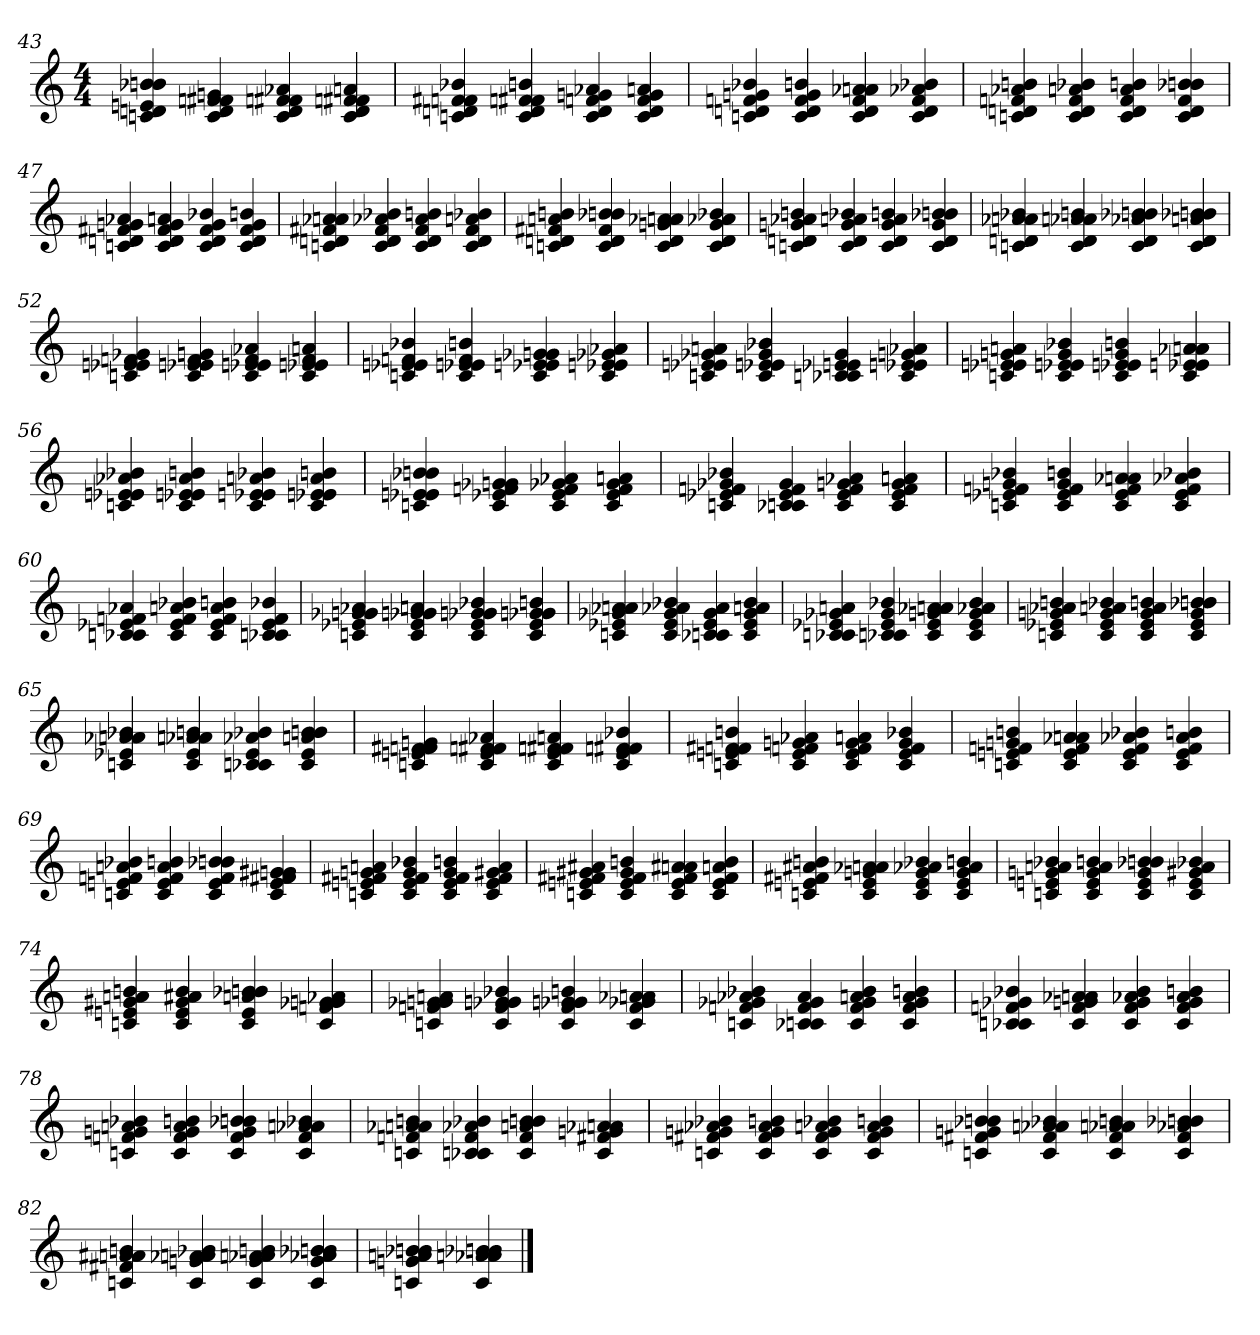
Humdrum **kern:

**kern
*part1
*staff1
!!LO:LB:g=z
*clefG2
*k[]
*M4/4
=43
4cn/ 4dn/ 4en/ 4b-X/ 4bn/
4c/ 4d/ 4fn/ 4f#X/ 4gn/
4c/ 4d/ 4fn/ 4f#X/ 4a-X/
4c/ 4d/ 4fn/ 4f#X/ 4an/
=44
4cn/ 4dn/ 4fn/ 4f#X/ 4b-X/
4c/ 4d/ 4fn/ 4f#X/ 4bn/
4c/ 4d/ 4fn/ 4gn/ 4a-X/
4c/ 4d/ 4f/ 4g/ 4an/
=45
4cn/ 4dn/ 4fn/ 4gn/ 4b-X/
4c/ 4d/ 4f/ 4g/ 4bn/
4c/ 4d/ 4f/ 4a-X/ 4an/
4c/ 4d/ 4f/ 4a-X/ 4b-X/
!!LO:LB:g=z
=46
4cn/ 4dn/ 4fn/ 4a-X/ 4bn/
4c/ 4d/ 4f/ 4an/ 4b-X/
4c/ 4d/ 4f/ 4a/ 4bn/
4c/ 4d/ 4f/ 4b-X/ 4bn/
=47
4cn/ 4dn/ 4f#X/ 4gn/ 4a-X/
4c/ 4d/ 4f#/ 4g/ 4an/
4c/ 4d/ 4f#/ 4g/ 4b-X/
4c/ 4d/ 4f#/ 4g/ 4bn/
=48
4cn/ 4dn/ 4f#X/ 4a-X/ 4an/
4c/ 4d/ 4f#/ 4a-X/ 4b-X/
4c/ 4d/ 4f#/ 4a-/ 4bn/
4c/ 4d/ 4f#/ 4an/ 4b-X/
!!LO:LB:g=z
=49
4cn/ 4dn/ 4f#X/ 4an/ 4bn/
4c/ 4d/ 4f#/ 4b-X/ 4bn/
4c/ 4d/ 4gn/ 4a-X/ 4an/
4c/ 4d/ 4g/ 4a-X/ 4b-X/
=50
4cn/ 4dn/ 4gn/ 4a-X/ 4bn/
4c/ 4d/ 4g/ 4an/ 4b-X/
4c/ 4d/ 4g/ 4a/ 4bn/
4c/ 4d/ 4g/ 4b-X/ 4bn/
=51
4cn/ 4dn/ 4a-X/ 4an/ 4b-X/
4c/ 4d/ 4a-X/ 4an/ 4bn/
4c/ 4d/ 4a-X/ 4b-X/ 4bn/
4c/ 4d/ 4an/ 4b-X/ 4bn/
!!LO:LB:g=z
=52
4cn/ 4e-X/ 4en/ 4fn/ 4g-X/
4c/ 4e-X/ 4en/ 4f/ 4gn/
4c/ 4e-X/ 4en/ 4f/ 4a-X/
4c/ 4e-X/ 4en/ 4f/ 4an/
=53
4cn/ 4e-X/ 4en/ 4fn/ 4b-X/
4c/ 4e-X/ 4en/ 4f/ 4bn/
4c/ 4e-X/ 4en/ 4g-X/ 4gn/
4c/ 4e-X/ 4en/ 4g-X/ 4a-X/
=54
4cn/ 4e-X/ 4en/ 4g-X/ 4an/
4c/ 4e-X/ 4en/ 4g-/ 4b-X/
4c-X/ 4cn/ 4e-X/ 4en/ 4g-/
4c/ 4e-X/ 4en/ 4gn/ 4a-X/
!!LO:LB:g=z
=55
4cn/ 4e-X/ 4en/ 4gn/ 4an/
4c/ 4e-X/ 4en/ 4g/ 4b-X/
4c/ 4e-X/ 4en/ 4g/ 4bn/
4c/ 4e-X/ 4en/ 4a-X/ 4an/
=56
4cn/ 4e-X/ 4en/ 4a-X/ 4b-X/
4c/ 4e-X/ 4en/ 4a-/ 4bn/
4c/ 4e-X/ 4en/ 4an/ 4b-X/
4c/ 4e-X/ 4en/ 4a/ 4bn/
=57
4cn/ 4e-X/ 4en/ 4b-X/ 4bn/
4c/ 4e-X/ 4fn/ 4g-X/ 4gn/
4c/ 4e-/ 4f/ 4g-X/ 4a-X/
4c/ 4e-/ 4f/ 4g-/ 4an/
!!LO:LB:g=z
=58
4cn/ 4e-X/ 4fn/ 4g-X/ 4b-X/
4c-X/ 4cn/ 4e-/ 4f/ 4g-/
4c/ 4e-/ 4f/ 4gn/ 4a-X/
4c/ 4e-/ 4f/ 4g/ 4an/
=59
4cn/ 4e-X/ 4fn/ 4gn/ 4b-X/
4c/ 4e-/ 4f/ 4g/ 4bn/
4c/ 4e-/ 4f/ 4a-X/ 4an/
4c/ 4e-/ 4f/ 4a-X/ 4b-X/
=60
4c-X/ 4cn/ 4e-X/ 4fn/ 4a-X/
4c/ 4e-/ 4f/ 4an/ 4b-X/
4c/ 4e-/ 4f/ 4a/ 4bn/
4c-X/ 4cn/ 4e-/ 4f/ 4b-X/
!!LO:LB:g=z
=61
4cn/ 4e-X/ 4g-X/ 4gn/ 4a-X/
4c/ 4e-/ 4g-X/ 4gn/ 4an/
4c/ 4e-/ 4g-X/ 4gn/ 4b-X/
4c/ 4e-/ 4g-X/ 4gn/ 4bn/
=62
4cn/ 4e-X/ 4g-X/ 4a-X/ 4an/
4c/ 4e-/ 4g-/ 4a-X/ 4b-X/
4c-X/ 4cn/ 4e-/ 4g-/ 4a-/
4c/ 4e-/ 4g-/ 4an/ 4b-/
=63
4c-X/ 4cn/ 4e-X/ 4g-X/ 4an/
4c-X/ 4cn/ 4e-/ 4g-/ 4b-X/
4c/ 4e-/ 4gn/ 4a-X/ 4an/
4c/ 4e-/ 4g/ 4a-X/ 4b-/
!!LO:PB:g=z
=64
4cn/ 4e-X/ 4gn/ 4a-X/ 4bn/
4c/ 4e-/ 4g/ 4an/ 4b-X/
4c/ 4e-/ 4g/ 4a/ 4bn/
4c/ 4e-/ 4g/ 4b-X/ 4bn/
=65
4cn/ 4e-X/ 4a-X/ 4an/ 4b-X/
4c/ 4e-/ 4a-X/ 4an/ 4bn/
4c-X/ 4cn/ 4e-/ 4a-X/ 4b-X/
4c/ 4e-/ 4an/ 4b-/ 4bn/
=66
4cn/ 4en/ 4fn/ 4f#X/ 4gn/
4c/ 4e/ 4fn/ 4f#X/ 4a-X/
4c/ 4e/ 4fn/ 4f#X/ 4an/
4c/ 4e/ 4fn/ 4f#X/ 4b-X/
!!LO:LB:g=z
=67
4cn/ 4en/ 4fn/ 4f#X/ 4bn/
4c/ 4e/ 4fn/ 4gn/ 4a-X/
4c/ 4e/ 4f/ 4g/ 4an/
4c/ 4e/ 4f/ 4g/ 4b-X/
=68
4cn/ 4en/ 4fn/ 4gn/ 4bn/
4c/ 4e/ 4f/ 4a-X/ 4an/
4c/ 4e/ 4f/ 4a-X/ 4b-X/
4c/ 4e/ 4f/ 4a-/ 4bn/
=69
4cn/ 4en/ 4fn/ 4an/ 4b-X/
4c/ 4e/ 4f/ 4a/ 4bn/
4c/ 4e/ 4f/ 4b-X/ 4bn/
4c/ 4e/ 4f#X/ 4gn/ 4g#X/
!!LO:LB:g=z
=70
4cn/ 4en/ 4f#X/ 4gn/ 4an/
4c/ 4e/ 4f#/ 4g/ 4b-X/
4c/ 4e/ 4f#/ 4g/ 4bn/
4c/ 4e/ 4f#/ 4g#X/ 4a/
=71
4cn/ 4en/ 4f#X/ 4g#X/ 4a#X/
4c/ 4e/ 4f#/ 4g#/ 4bn/
4c/ 4e/ 4f#/ 4an/ 4a#X/
4c/ 4e/ 4f#/ 4an/ 4b/
=72
4cn/ 4en/ 4f#X/ 4a#X/ 4bn/
4c/ 4e/ 4gn/ 4a-X/ 4an/
4c/ 4e/ 4g/ 4a-X/ 4b-X/
4c/ 4e/ 4g/ 4a-/ 4bn/
!!LO:LB:g=z
=73
4cn/ 4en/ 4gn/ 4an/ 4b-X/
4c/ 4e/ 4g/ 4a/ 4bn/
4c/ 4e/ 4g/ 4b-X/ 4bn/
4c/ 4e/ 4g#X/ 4a/ 4b-X/
=74
4cn/ 4en/ 4g#X/ 4an/ 4bn/
4c/ 4e/ 4g#/ 4a#X/ 4b/
4c/ 4e/ 4an/ 4b-X/ 4bn/
4c/ 4fn/ 4g-X/ 4gn/ 4a-X/
=75
4cn/ 4fn/ 4g-X/ 4gn/ 4an/
4c/ 4f/ 4g-X/ 4gn/ 4b-X/
4c/ 4f/ 4g-X/ 4gn/ 4bn/
4c/ 4f/ 4g-X/ 4a-X/ 4an/
!!LO:LB:g=z
=76
4cn/ 4fn/ 4g-X/ 4a-X/ 4b-X/
4c-X/ 4cn/ 4f/ 4g-/ 4a-/
4c/ 4f/ 4g-/ 4an/ 4b-/
4c/ 4f/ 4g-/ 4a/ 4bn/
=77
4c-X/ 4cn/ 4fn/ 4g-X/ 4b-X/
4c/ 4f/ 4gn/ 4a-X/ 4an/
4c/ 4f/ 4g/ 4a-X/ 4b-/
4c/ 4f/ 4g/ 4a-/ 4bn/
=78
4cn/ 4fn/ 4gn/ 4an/ 4b-X/
4c/ 4f/ 4g/ 4a/ 4bn/
4c/ 4f/ 4g/ 4b-X/ 4bn/
4c/ 4f/ 4a-X/ 4an/ 4b-X/
!!LO:LB:g=z
=79
4cn/ 4fn/ 4a-X/ 4an/ 4bn/
4c-X/ 4cn/ 4f/ 4a-X/ 4b-X/
4c/ 4f/ 4an/ 4b-/ 4bn/
4c/ 4f#X/ 4gn/ 4a-X/ 4an/
=80
4cn/ 4f#X/ 4gn/ 4a-X/ 4b-X/
4c/ 4f#/ 4g/ 4a-/ 4bn/
4c/ 4f#/ 4g/ 4an/ 4b-X/
4c/ 4f#/ 4g/ 4a/ 4bn/
=81
4cn/ 4f#X/ 4gn/ 4b-X/ 4bn/
4c/ 4f#/ 4a-X/ 4an/ 4b-X/
4c/ 4f#/ 4a-X/ 4an/ 4bn/
4c/ 4f#/ 4a-X/ 4b-X/ 4bn/
!!LO:LB:g=z
=82
4cn/ 4f#X/ 4an/ 4a#X/ 4bn/
4c/ 4gn/ 4a-X/ 4an/ 4b-X/
4c/ 4g/ 4a-X/ 4an/ 4bn/
4c/ 4g/ 4a-X/ 4b-X/ 4bn/
=83
4cn/ 4gn/ 4an/ 4b-X/ 4bn/
4c/ 4a-X/ 4an/ 4b-X/ 4bn/
==
*-
